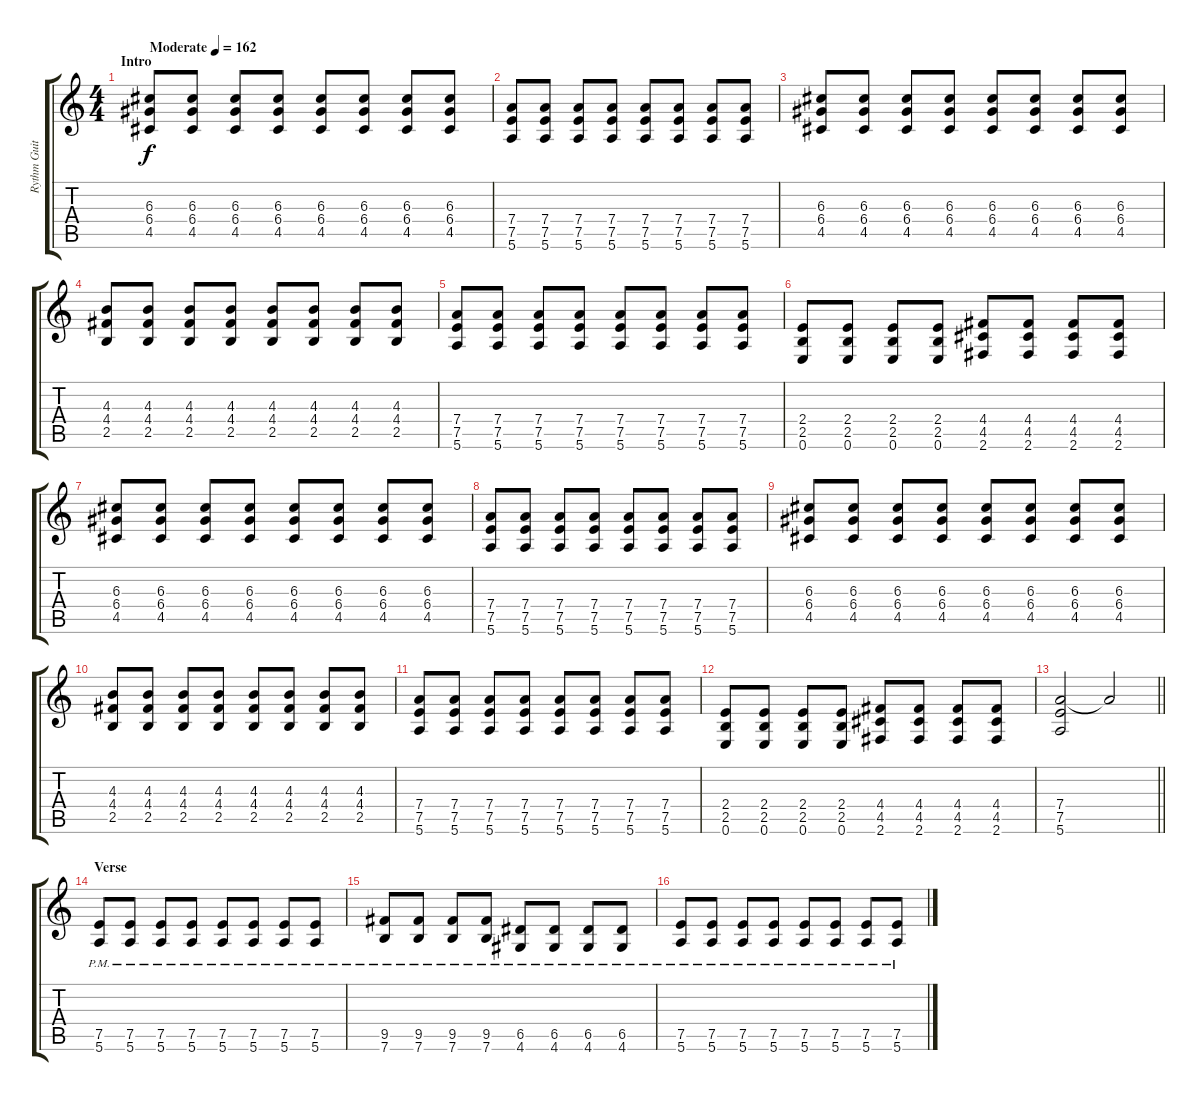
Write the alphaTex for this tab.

\track ("Rythm Guitar" "Rythm Guit") {instrument distortionguitar}
\staff {score tabs}
\tuning (E4 B3 G3 D3 A2 E2) {hide}
\ts (4 4)
\section ("" "Intro")
\tempo (162 "Moderate")
\clef g2
\ks c
(6.3 6.4 4.5).8{dy f instrument distortionguitar} (6.3 6.4 4.5).8 (6.3 6.4 4.5).8 (6.3 6.4 4.5).8 (6.3 6.4 4.5).8 (6.3 6.4 4.5).8 (6.3 6.4 4.5).8 (6.3 6.4 4.5).8 |
(7.4 7.5 5.6).8 (7.4 7.5 5.6).8 (7.4 7.5 5.6).8 (7.4 7.5 5.6).8 (7.4 7.5 5.6).8 (7.4 7.5 5.6).8 (7.4 7.5 5.6).8 (7.4 7.5 5.6).8 |
(6.3 6.4 4.5).8 (6.3 6.4 4.5).8 (6.3 6.4 4.5).8 (6.3 6.4 4.5).8 (6.3 6.4 4.5).8 (6.3 6.4 4.5).8 (6.3 6.4 4.5).8 (6.3 6.4 4.5).8 |
(4.3 4.4 2.5).8 (4.3 4.4 2.5).8 (4.3 4.4 2.5).8 (4.3 4.4 2.5).8 (4.3 4.4 2.5).8 (4.3 4.4 2.5).8 (4.3 4.4 2.5).8 (4.3 4.4 2.5).8 |
(7.4 7.5 5.6).8 (7.4 7.5 5.6).8 (7.4 7.5 5.6).8 (7.4 7.5 5.6).8 (7.4 7.5 5.6).8 (7.4 7.5 5.6).8 (7.4 7.5 5.6).8 (7.4 7.5 5.6).8 |
(2.4 2.5 0.6).8 (2.4 2.5 0.6).8 (2.4 2.5 0.6).8 (2.4 2.5 0.6).8 (4.4 4.5 2.6).8 (4.4 4.5 2.6).8 (4.4 4.5 2.6).8 (4.4 4.5 2.6).8 |
(6.3 6.4 4.5).8 (6.3 6.4 4.5).8 (6.3 6.4 4.5).8 (6.3 6.4 4.5).8 (6.3 6.4 4.5).8 (6.3 6.4 4.5).8 (6.3 6.4 4.5).8 (6.3 6.4 4.5).8 |
(7.4 7.5 5.6).8 (7.4 7.5 5.6).8 (7.4 7.5 5.6).8 (7.4 7.5 5.6).8 (7.4 7.5 5.6).8 (7.4 7.5 5.6).8 (7.4 7.5 5.6).8 (7.4 7.5 5.6).8 |
(6.3 6.4 4.5).8 (6.3 6.4 4.5).8 (6.3 6.4 4.5).8 (6.3 6.4 4.5).8 (6.3 6.4 4.5).8 (6.3 6.4 4.5).8 (6.3 6.4 4.5).8 (6.3 6.4 4.5).8 |
(4.3 4.4 2.5).8 (4.3 4.4 2.5).8 (4.3 4.4 2.5).8 (4.3 4.4 2.5).8 (4.3 4.4 2.5).8 (4.3 4.4 2.5).8 (4.3 4.4 2.5).8 (4.3 4.4 2.5).8 |
(7.4 7.5 5.6).8 (7.4 7.5 5.6).8 (7.4 7.5 5.6).8 (7.4 7.5 5.6).8 (7.4 7.5 5.6).8 (7.4 7.5 5.6).8 (7.4 7.5 5.6).8 (7.4 7.5 5.6).8 |
(2.4 2.5 0.6).8 (2.4 2.5 0.6).8 (2.4 2.5 0.6).8 (2.4 2.5 0.6).8 (4.4 4.5 2.6).8 (4.4 4.5 2.6).8 (4.4 4.5 2.6).8 (4.4 4.5 2.6).8 |
\barLineRight lightlight
(7.4 7.5 5.6).2 7.4{t}.2 |
\section ("" "Verse")
(7.5{pm} 5.6{pm}).8 (7.5{pm} 5.6{pm}).8 (7.5{pm} 5.6{pm}).8 (7.5{pm} 5.6{pm}).8 (7.5{pm} 5.6{pm}).8 (7.5{pm} 5.6{pm}).8 (7.5{pm} 5.6{pm}).8 (7.5{pm} 5.6{pm}).8 |
(9.5{pm} 7.6{pm}).8 (9.5{pm} 7.6{pm}).8 (9.5{pm} 7.6{pm}).8 (9.5{pm} 7.6{pm}).8 (6.5{pm} 4.6{pm}).8 (6.5{pm} 4.6{pm}).8 (6.5{pm} 4.6{pm}).8 (6.5{pm} 4.6{pm}).8 |
(7.5{pm} 5.6{pm}).8 (7.5{pm} 5.6{pm}).8 (7.5{pm} 5.6{pm}).8 (7.5{pm} 5.6{pm}).8 (7.5{pm} 5.6{pm}).8 (7.5{pm} 5.6{pm}).8 (7.5{pm} 5.6{pm}).8 (7.5{pm} 5.6{pm}).8
